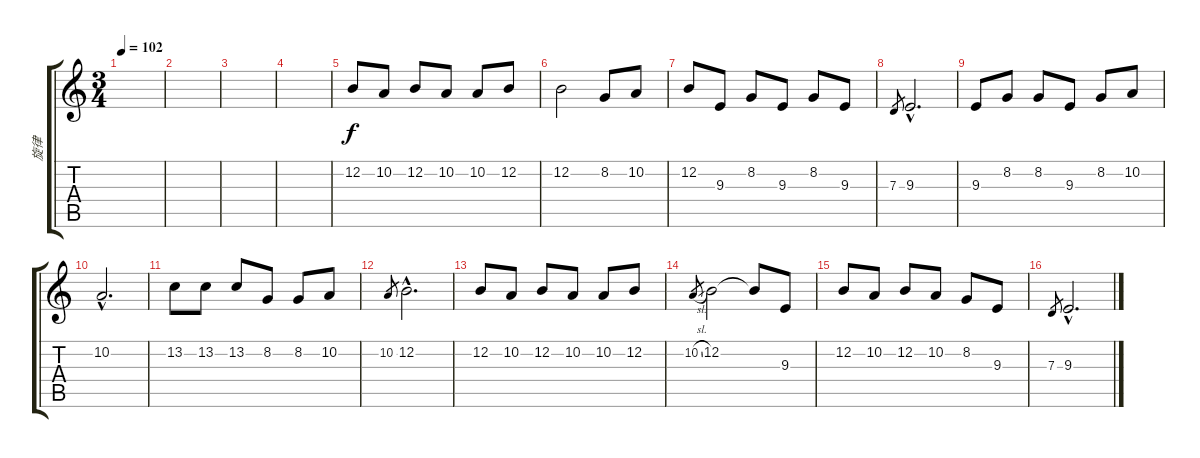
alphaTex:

\track ("旋律" "旋律") {instrument flute}
\staff {score tabs}
\tuning (E4 B3 G3 D3 A2 E2) {hide}
\ts (3 4)
\tempo 102
\clef g2
\ks c
|
|
|
|
12.2.8 10.2.8 12.2.8 10.2.8 10.2.8 12.2.8 |
12.2.2 8.2.8 10.2.8 |
12.2.8 9.3.8 8.2.8 9.3.8 8.2.8 9.3.8 |
7.3.8{gr} 9.3{hac}.2{d} |
9.3.8 8.2.8 8.2.8 9.3.8 8.2.8 10.2.8 |
10.2{hac}.2{d} |
13.2.8 13.2.8 13.2.8 8.2.8 8.2.8 10.2.8 |
10.2.8{gr} 12.2{hac}.2{d} |
12.2.8 10.2.8 12.2.8 10.2.8 10.2.8 12.2.8 |
10.2{sl}.8{gr} 12.2.2 12.2{t}.8 9.3.8 |
12.2.8 10.2.8 12.2.8 10.2.8 8.2.8 9.3.8 |
7.3.8{gr} 9.3{hac}.2{d}
